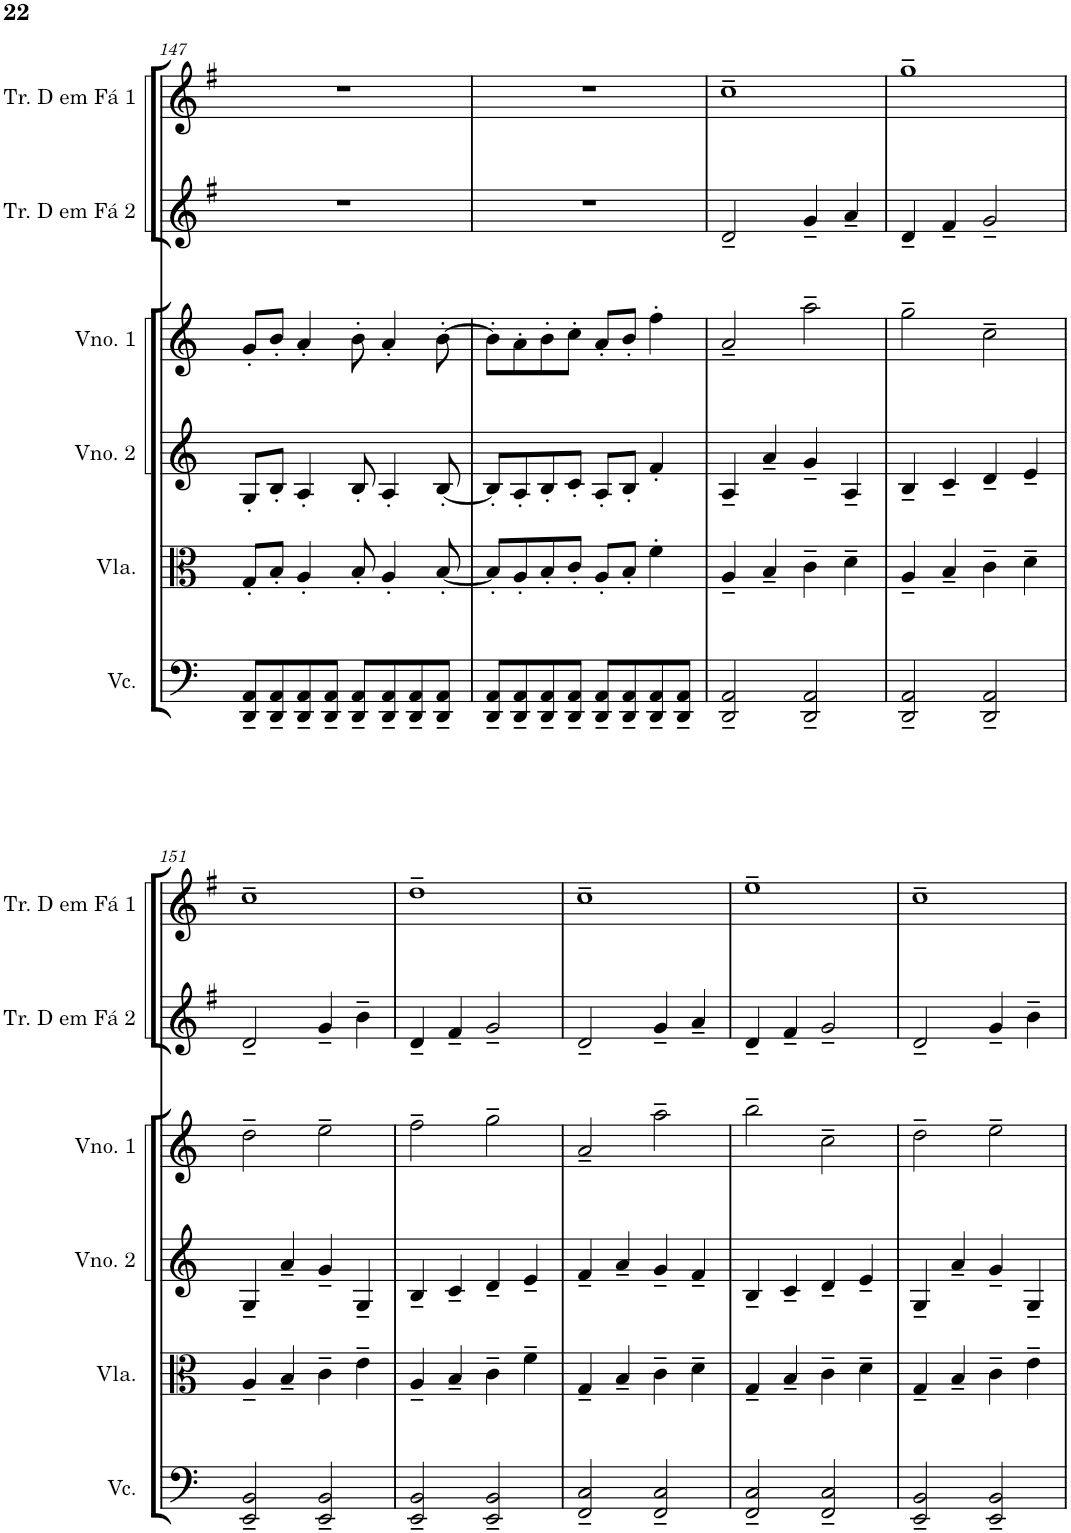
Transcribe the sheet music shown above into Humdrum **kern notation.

**kern	**kern	**kern	**kern	**kern	**kern
*part6	*part5	*part4	*part3	*part2	*part1
*staff6	*staff5	*staff4	*staff3	*staff2	*staff1
*I"Violoncelo	*I"Viola	*I"Violino 2	*I"Violino 1	*I"Trompa em Fá 2	*I"Trompa em Fá 1
*I'Vc.	*I'Vla.	*I'Vno. 2	*I'Vno. 1	*	*
!!LO:PB:g=z
*clefF4	*clefC3	*clefG2	*clefG2	*clefG2	*clefG2
*	*	*	*	*Trd4c7	*Trd4c7
*k[]	*k[]	*k[]	*k[]	*k[f#]	*k[f#]
*M4/4	*M4/4	*M4/4	*M4/4	*M4/4	*M4/4
=147	=147	=147	=147	=147	=147
8DD/~ 8AA/~L	8G'/L	8G'/L	8g'/L	1r	1r
8DD/~ 8AA/~	8B'/J	8B'/J	8b'/J	.	.
8DD/~ 8AA/~	4A'/	4A'/	4a'/	.	.
8DD/~ 8AA/~J	.	.	.	.	.
8DD/~ 8AA/~L	8B'/	8B'/	8b'\	.	.
8DD/~ 8AA/~	4A'/	4A'/	4a'/	.	.
8DD/~ 8AA/~	.	.	.	.	.
8DD/~ 8AA/~J	[8B'/	[8B'/	[8b'\	.	.
=148	=148	=148	=148	=148	=148
8DD/~ 8AA/~L	8B'/L]	8B'/L]	8b'\L]	1r	1r
8DD/~ 8AA/~	8A'/	8A'/	8a'\	.	.
8DD/~ 8AA/~	8B'/	8B'/	8b'\	.	.
8DD/~ 8AA/~J	8c'/J	8c'/J	8cc'\J	.	.
8DD/~ 8AA/~L	8A'/L	8A'/L	8a'/L	.	.
8DD/~ 8AA/~	8B'/J	8B'/J	8b'/J	.	.
8DD/~ 8AA/~	4f'\	4f'/	4ff'\	.	.
8DD/~ 8AA/~J	.	.	.	.	.
=149	=149	=149	=149	=149	=149
2DD/~ 2AA/~	4A~/	4A~/	2a~/	2d~/	1cc~
.	4B~/	4a~/	.	.	.
2DD/~ 2AA/~	4c~\	4g~/	2aa~\	4g~/	.
.	4d~\	4A~/	.	4a~/	.
=150	=150	=150	=150	=150	=150
2DD/~ 2AA/~	4A~/	4B~/	2gg~\	4d~/	1gg~
.	4B~/	4c~/	.	4f#~/	.
2DD/~ 2AA/~	4c~\	4d~/	2cc~\	2g~/	.
.	4d~\	4e~/	.	.	.
!!LO:LB:g=z
=151	=151	=151	=151	=151	=151
2EE/~ 2BB/~	4A~/	4G~/	2dd~\	2d~/	1cc~
.	4B~/	4a~/	.	.	.
2EE/~ 2BB/~	4c~\	4g~/	2ee~\	4g~/	.
.	4e~\	4G~/	.	4b~\	.
=152	=152	=152	=152	=152	=152
2EE/~ 2BB/~	4A~/	4B~/	2ff~\	4d~/	1dd~
.	4B~/	4c~/	.	4f#~/	.
2EE/~ 2BB/~	4c~\	4d~/	2gg~\	2g~/	.
.	4f~\	4e~/	.	.	.
=153	=153	=153	=153	=153	=153
2FF/~ 2C/~	4G~/	4f~/	2a~/	2d~/	1cc~
.	4B~/	4a~/	.	.	.
2FF/~ 2C/~	4c~\	4g~/	2aa~\	4g~/	.
.	4d~\	4f~/	.	4a~/	.
=154	=154	=154	=154	=154	=154
2FF/~ 2C/~	4G~/	4B~/	2bb~\	4d~/	1ee~
.	4B~/	4c~/	.	4f#~/	.
2FF/~ 2C/~	4c~\	4d~/	2cc~\	2g~/	.
.	4d~\	4e~/	.	.	.
=155	=155	=155	=155	=155	=155
2EE/~ 2BB/~	4G~/	4G~/	2dd~\	2d~/	1cc~
.	4B~/	4a~/	.	.	.
2EE/~ 2BB/~	4c~\	4g~/	2ee~\	4g~/	.
.	4e~\	4G~/	.	4b~\	.
=	=	=	=	=	=
*-	*-	*-	*-	*-	*-
